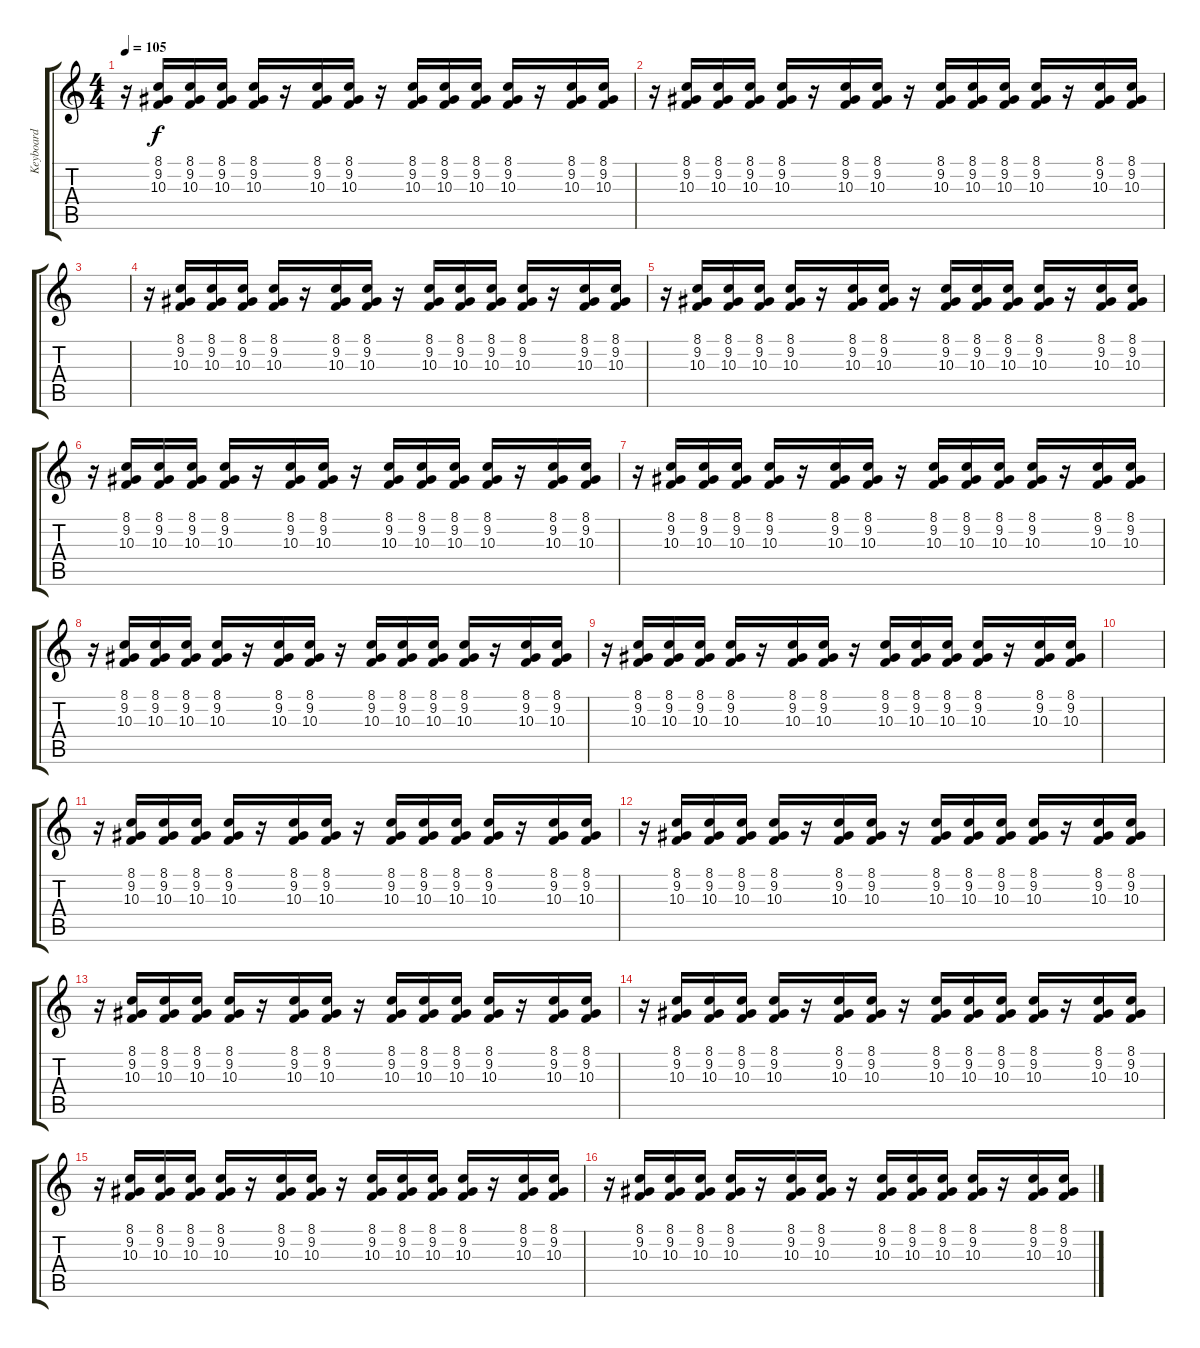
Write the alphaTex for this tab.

\track ("Keyboard" "Keyboard") {instrument electricpiano1}
\staff {score tabs}
\tuning (E4 B3 G3 D3 A2 E2) {hide}
\ts (4 4)
\tempo 105
\clef g2
\ks c
r.16{dy f} (8.1 9.2 10.3).16 (8.1 9.2 10.3).16 (8.1 9.2 10.3).16 (8.1 9.2 10.3).16 r.16 (8.1 9.2 10.3).16 (8.1 9.2 10.3).16 r.16 (8.1 9.2 10.3).16 (8.1 9.2 10.3).16 (8.1 9.2 10.3).16 (8.1 9.2 10.3).16 r.16 (8.1 9.2 10.3).16 (8.1 9.2 10.3).16 |
r.16 (8.1 9.2 10.3).16 (8.1 9.2 10.3).16 (8.1 9.2 10.3).16 (8.1 9.2 10.3).16 r.16 (8.1 9.2 10.3).16 (8.1 9.2 10.3).16 r.16 (8.1 9.2 10.3).16 (8.1 9.2 10.3).16 (8.1 9.2 10.3).16 (8.1 9.2 10.3).16 r.16 (8.1 9.2 10.3).16 (8.1 9.2 10.3).16 |
|
r.16 (8.1 9.2 10.3).16 (8.1 9.2 10.3).16 (8.1 9.2 10.3).16 (8.1 9.2 10.3).16 r.16 (8.1 9.2 10.3).16 (8.1 9.2 10.3).16 r.16 (8.1 9.2 10.3).16 (8.1 9.2 10.3).16 (8.1 9.2 10.3).16 (8.1 9.2 10.3).16 r.16 (8.1 9.2 10.3).16 (8.1 9.2 10.3).16 |
r.16 (8.1 9.2 10.3).16 (8.1 9.2 10.3).16 (8.1 9.2 10.3).16 (8.1 9.2 10.3).16 r.16 (8.1 9.2 10.3).16 (8.1 9.2 10.3).16 r.16 (8.1 9.2 10.3).16 (8.1 9.2 10.3).16 (8.1 9.2 10.3).16 (8.1 9.2 10.3).16 r.16 (8.1 9.2 10.3).16 (8.1 9.2 10.3).16 |
r.16 (8.1 9.2 10.3).16 (8.1 9.2 10.3).16 (8.1 9.2 10.3).16 (8.1 9.2 10.3).16 r.16 (8.1 9.2 10.3).16 (8.1 9.2 10.3).16 r.16 (8.1 9.2 10.3).16 (8.1 9.2 10.3).16 (8.1 9.2 10.3).16 (8.1 9.2 10.3).16 r.16 (8.1 9.2 10.3).16 (8.1 9.2 10.3).16 |
r.16 (8.1 9.2 10.3).16 (8.1 9.2 10.3).16 (8.1 9.2 10.3).16 (8.1 9.2 10.3).16 r.16 (8.1 9.2 10.3).16 (8.1 9.2 10.3).16 r.16 (8.1 9.2 10.3).16 (8.1 9.2 10.3).16 (8.1 9.2 10.3).16 (8.1 9.2 10.3).16 r.16 (8.1 9.2 10.3).16 (8.1 9.2 10.3).16 |
r.16 (8.1 9.2 10.3).16 (8.1 9.2 10.3).16 (8.1 9.2 10.3).16 (8.1 9.2 10.3).16 r.16 (8.1 9.2 10.3).16 (8.1 9.2 10.3).16 r.16 (8.1 9.2 10.3).16 (8.1 9.2 10.3).16 (8.1 9.2 10.3).16 (8.1 9.2 10.3).16 r.16 (8.1 9.2 10.3).16 (8.1 9.2 10.3).16 |
r.16 (8.1 9.2 10.3).16 (8.1 9.2 10.3).16 (8.1 9.2 10.3).16 (8.1 9.2 10.3).16 r.16 (8.1 9.2 10.3).16 (8.1 9.2 10.3).16 r.16 (8.1 9.2 10.3).16 (8.1 9.2 10.3).16 (8.1 9.2 10.3).16 (8.1 9.2 10.3).16 r.16 (8.1 9.2 10.3).16 (8.1 9.2 10.3).16 |
|
r.16 (8.1 9.2 10.3).16 (8.1 9.2 10.3).16 (8.1 9.2 10.3).16 (8.1 9.2 10.3).16 r.16 (8.1 9.2 10.3).16 (8.1 9.2 10.3).16 r.16 (8.1 9.2 10.3).16 (8.1 9.2 10.3).16 (8.1 9.2 10.3).16 (8.1 9.2 10.3).16 r.16 (8.1 9.2 10.3).16 (8.1 9.2 10.3).16 |
r.16 (8.1 9.2 10.3).16 (8.1 9.2 10.3).16 (8.1 9.2 10.3).16 (8.1 9.2 10.3).16 r.16 (8.1 9.2 10.3).16 (8.1 9.2 10.3).16 r.16 (8.1 9.2 10.3).16 (8.1 9.2 10.3).16 (8.1 9.2 10.3).16 (8.1 9.2 10.3).16 r.16 (8.1 9.2 10.3).16 (8.1 9.2 10.3).16 |
r.16 (8.1 9.2 10.3).16 (8.1 9.2 10.3).16 (8.1 9.2 10.3).16 (8.1 9.2 10.3).16 r.16 (8.1 9.2 10.3).16 (8.1 9.2 10.3).16 r.16 (8.1 9.2 10.3).16 (8.1 9.2 10.3).16 (8.1 9.2 10.3).16 (8.1 9.2 10.3).16 r.16 (8.1 9.2 10.3).16 (8.1 9.2 10.3).16 |
r.16 (8.1 9.2 10.3).16 (8.1 9.2 10.3).16 (8.1 9.2 10.3).16 (8.1 9.2 10.3).16 r.16 (8.1 9.2 10.3).16 (8.1 9.2 10.3).16 r.16 (8.1 9.2 10.3).16 (8.1 9.2 10.3).16 (8.1 9.2 10.3).16 (8.1 9.2 10.3).16 r.16 (8.1 9.2 10.3).16 (8.1 9.2 10.3).16 |
r.16 (8.1 9.2 10.3).16 (8.1 9.2 10.3).16 (8.1 9.2 10.3).16 (8.1 9.2 10.3).16 r.16 (8.1 9.2 10.3).16 (8.1 9.2 10.3).16 r.16 (8.1 9.2 10.3).16 (8.1 9.2 10.3).16 (8.1 9.2 10.3).16 (8.1 9.2 10.3).16 r.16 (8.1 9.2 10.3).16 (8.1 9.2 10.3).16 |
r.16 (8.1 9.2 10.3).16 (8.1 9.2 10.3).16 (8.1 9.2 10.3).16 (8.1 9.2 10.3).16 r.16 (8.1 9.2 10.3).16 (8.1 9.2 10.3).16 r.16 (8.1 9.2 10.3).16 (8.1 9.2 10.3).16 (8.1 9.2 10.3).16 (8.1 9.2 10.3).16 r.16 (8.1 9.2 10.3).16 (8.1 9.2 10.3).16
